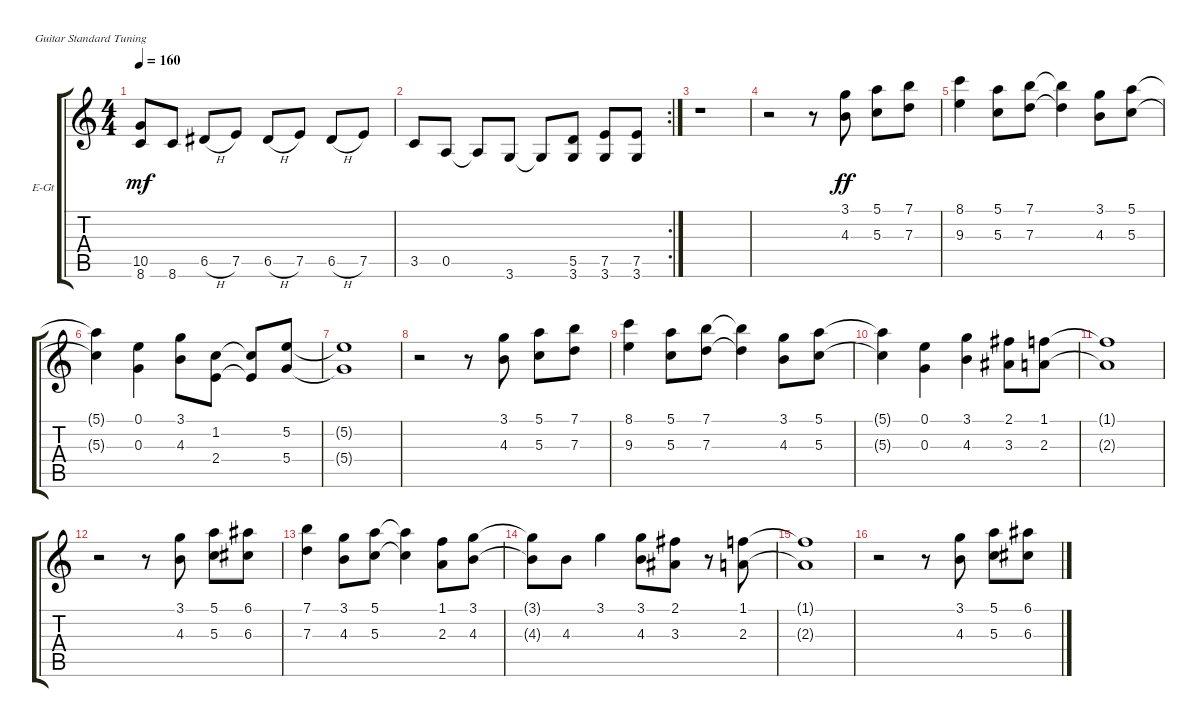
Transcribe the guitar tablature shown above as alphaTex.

\defaultSystemsLayout 4
\bracketExtendMode groupsimilarinstruments
\firstSystemTrackNameOrientation horizontal
\otherSystemsTrackNameOrientation horizontal
\track ("Electric Guitar" "E-Gt") {instrument electricguitarclean}
\staff {score tabs}
\tuning (E4 B3 G3 D3 A2 E2)
\ts (4 4)
\tempo 160
\clef g2
\ks c
(8.6 10.5).8{dy mf} 8.6.8 6.5{h}.8 7.5.8 6.5{h}.8 7.5.8 6.5{h}.8 7.5.8 |
\rc 2
3.5.8 0.5.8 0.5{t}.8 3.6.8 3.6{t}.8 (3.6 5.5).8 (7.5 3.6).8 (7.5 3.6).8 |
r.1 |
r.2 r.8 (3.1 4.3).8{dy ff} (5.3 5.1).8 (7.3 7.1).8 |
(8.1 9.3).4 (5.1 5.3).8 (7.3 7.1).8 (7.1{t} 7.3{t}).4 (3.1 4.3).8 (5.3 5.1).8 |
(5.1{t} 5.3{t}).4 (0.3 0.1).4 (3.1 4.3).8 (1.2 2.4).8 (2.4{t} 1.2{t}).8 (5.2 5.4).8 |
(5.2{t} 5.4{t}).1 |
r.2 r.8 (3.1 4.3).8 (5.3 5.1).8 (7.3 7.1).8 |
(8.1 9.3).4 (5.1 5.3).8 (7.1 7.3).8 (7.3{t} 7.1{t}).4 (3.1 4.3).8 (5.3 5.1).8 |
(5.1{t} 5.3{t}).4 (0.3 0.1).4 (3.1 4.3).4 (2.1 3.3).8 (1.1 2.3).8 |
(1.1{t} 2.3{t}).1 |
r.2 r.8 (3.1 4.3).8 (5.1 5.3).8 (6.1 6.3).8 |
(7.1 7.3).4 (3.1 4.3).8 (5.1 5.3).8 (5.1{t} 5.3{t}).4 (1.1 2.3).8 (3.1 4.3).8 |
(3.1{t} 4.3{t}).8 4.3.8 3.1.4 (3.1 4.3).8 (2.1 3.3).8 r.8 (1.1 2.3).8 |
(1.1{t} 2.3{t}).1 |
r.2 r.8 (3.1 4.3).8 (5.1 5.3).8 (6.1 6.3).8
